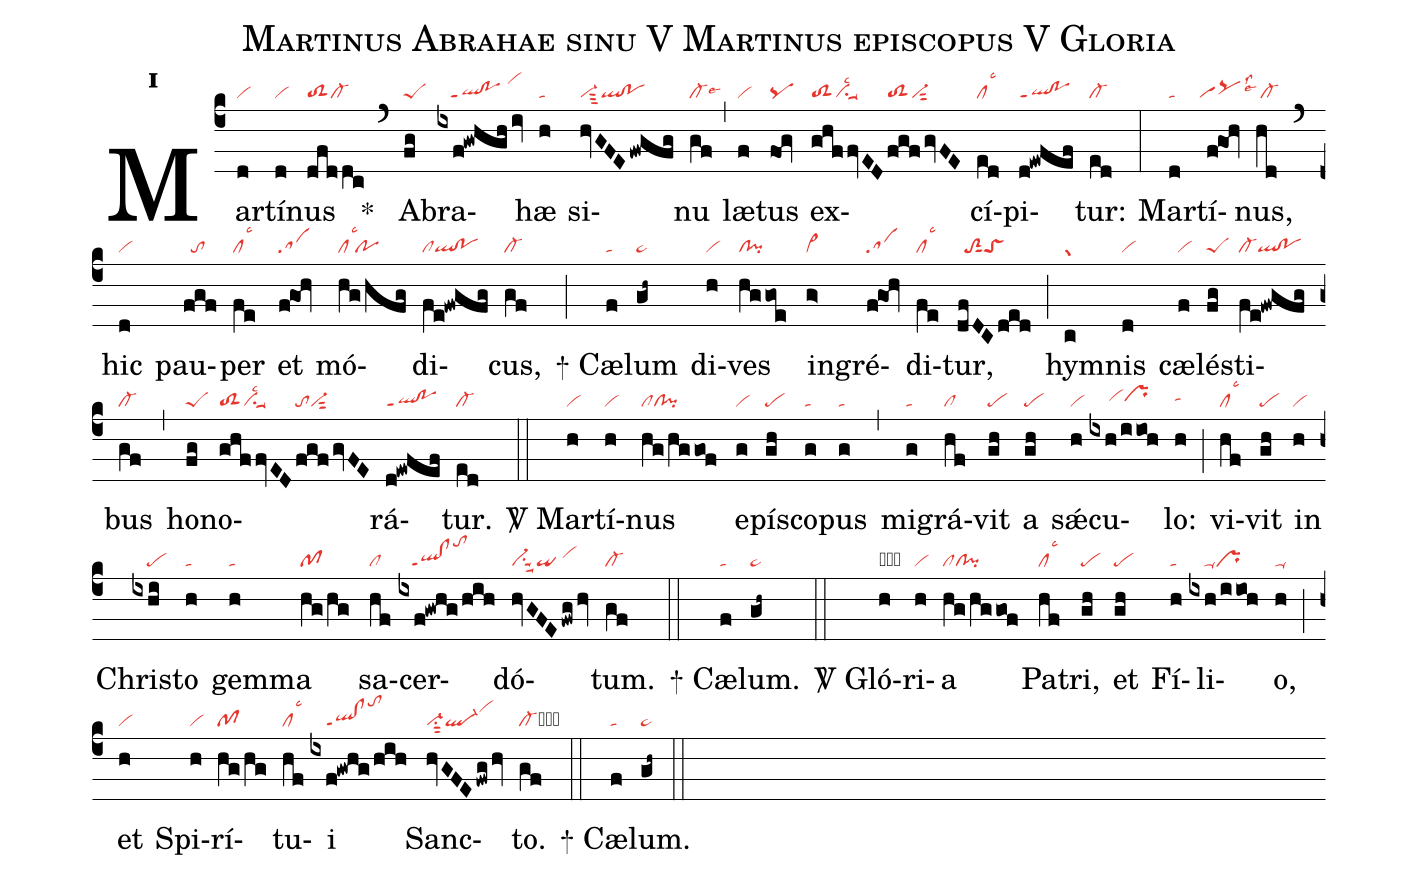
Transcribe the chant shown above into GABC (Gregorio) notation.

name:Martinus Abrahae sinu V Martinus episcopus V Gloria;
office-part:re;
mode:1;
nabc-lines:1;
%%
initial-style: 1;
name:Martinus Abrahae sinu;
mode: 1;
office-part: Responsorium;
annotation: Resp.;
annotation: i;
nabc-lines:1;
%%
(c4) Mar(d|vi)tí(d|vi)nus(dfddc|toS2cl-) <sp>*</sp>(`) A(fg|peS)bra(ixf!gwhgh/iv|///ql!poppt1/vihk)hæ(h|ta) si(hvGFE/fwgfg|vi-sut3ql!po)nu(gf|cl-lse6) (,) læ(f|vi)tus(fo1g|pq) ex(ghffvED|toS2visu1suu1lsc2|fgfgvFE|toS2vi-sut2)cí(ed|cllsc3)pi(d!ewfef|ql!poppt1)tur:(ed|cl-) (:) Mar(d|ta)tí(f@go1h|``saM2lss3lse6)nus,(hd|/cl-) (`) hic(d|vi) pau(fgf|//to)per(fe|cllsc3) et(f@go1h|sa) mó(hg/hfg|cllsc3`po)di(fe!fwgfg|clql!po)cus,(gf|cl-) (;)
<sp>+</sp> Cæ(f|ta)lum(gh~|pe~) di(h|vi)ves(hggoe|cl!pi) in(g>|vi>)gré(f@go1h|sa)di(fe|cllsc3)tur,(dfDC/ded|//toS2sut1toS) (;) hym(c|gr)nis(d|vi) cæ(f|vi)lés(fg|peS)ti(fe!fwgfg|cl-ql!po)bus(gf|cl-) (,) ho(fg|peS)no(ghffvED|toS2visu1suu1lsc2|fgfgvFE|tovi-sut2)rá(d!ewfef|ql!poppt1)tur.(ed|cl-) (::)

<sp>V/</sp> Mar(h|vi)tí(h|vi)nus(hg/hggof|clcl!pi) e(g|vi)pís(gh|pe)co(g|ta)pus(g|ta) (,) mi(g|ta)grá(hf|cl)vit(gh|pe) a(gh|pe) sǽ(h|vi)cu(ixh/iioh|/////vihhprhh)lo:(h|tahh) (;) vi(hf|cllsc3)vit(gh|pe) in(h|vi) Chris(ixhi|////pe)to(h|ta) gem(h|ta)ma(//hg/hg|pf) sa(hf|cl)cer(ixf!gwhg/hih|///ql!clppt1tohm)dó(hvGFE/fwg/hv|vi-su1suu2qi/vihi)tum.(gf|cl-) (::)
<sp>+</sp> Cæ(f|ta)lum.(gh~|pe~) (::)

<sp>V/</sp> Gló(h|obvi)ri(h|vi)a(hg/hggof|clcl!pi) Pa(hf|cllsc3)tri,(gh|pe) et(gh|pe) Fí(h|ta)li(ixh/iioh|////ta-pr)o,(h|ta-) (;) et(h|vi) Spi(h|vi)rí(hg/hg|pf)tu(hf|cllsc3)i(ixf!gwhg/hih|////ql!clppt1tohm) Sanc(hvGFE/fwg/hv|vi-su1sut2ql-vihk)to.(gf|cl-cb) (::)
<sp>+</sp> Cæ(f|ta)lum.(gh~|pe~) (::)
